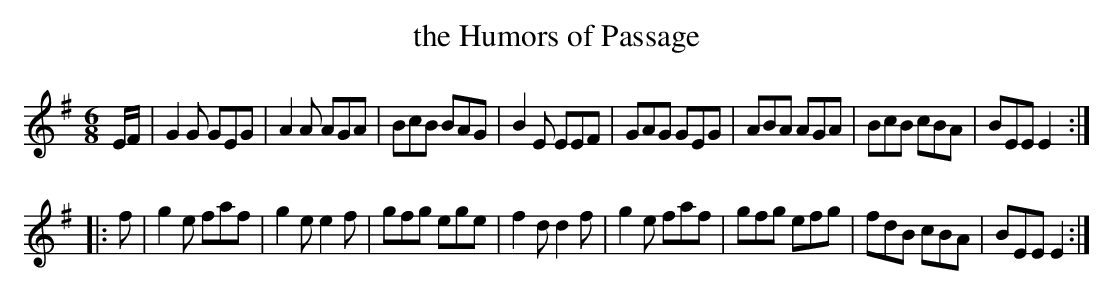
X:1
T: the Humors of Passage
M: 6/8
L: 1/8
K: Em
E/F/ |\
G2G GEG | A2A AGA | BcB BAG | B2E EEF |\
GAG GEG | ABA AGA | BcB cBA | BEE E2 :|
|: f |\
g2e faf | g2e e2f | gfg ege | f2d d2f |\
g2e faf | gfg efg | fdB cBA | BEE E2 :|
